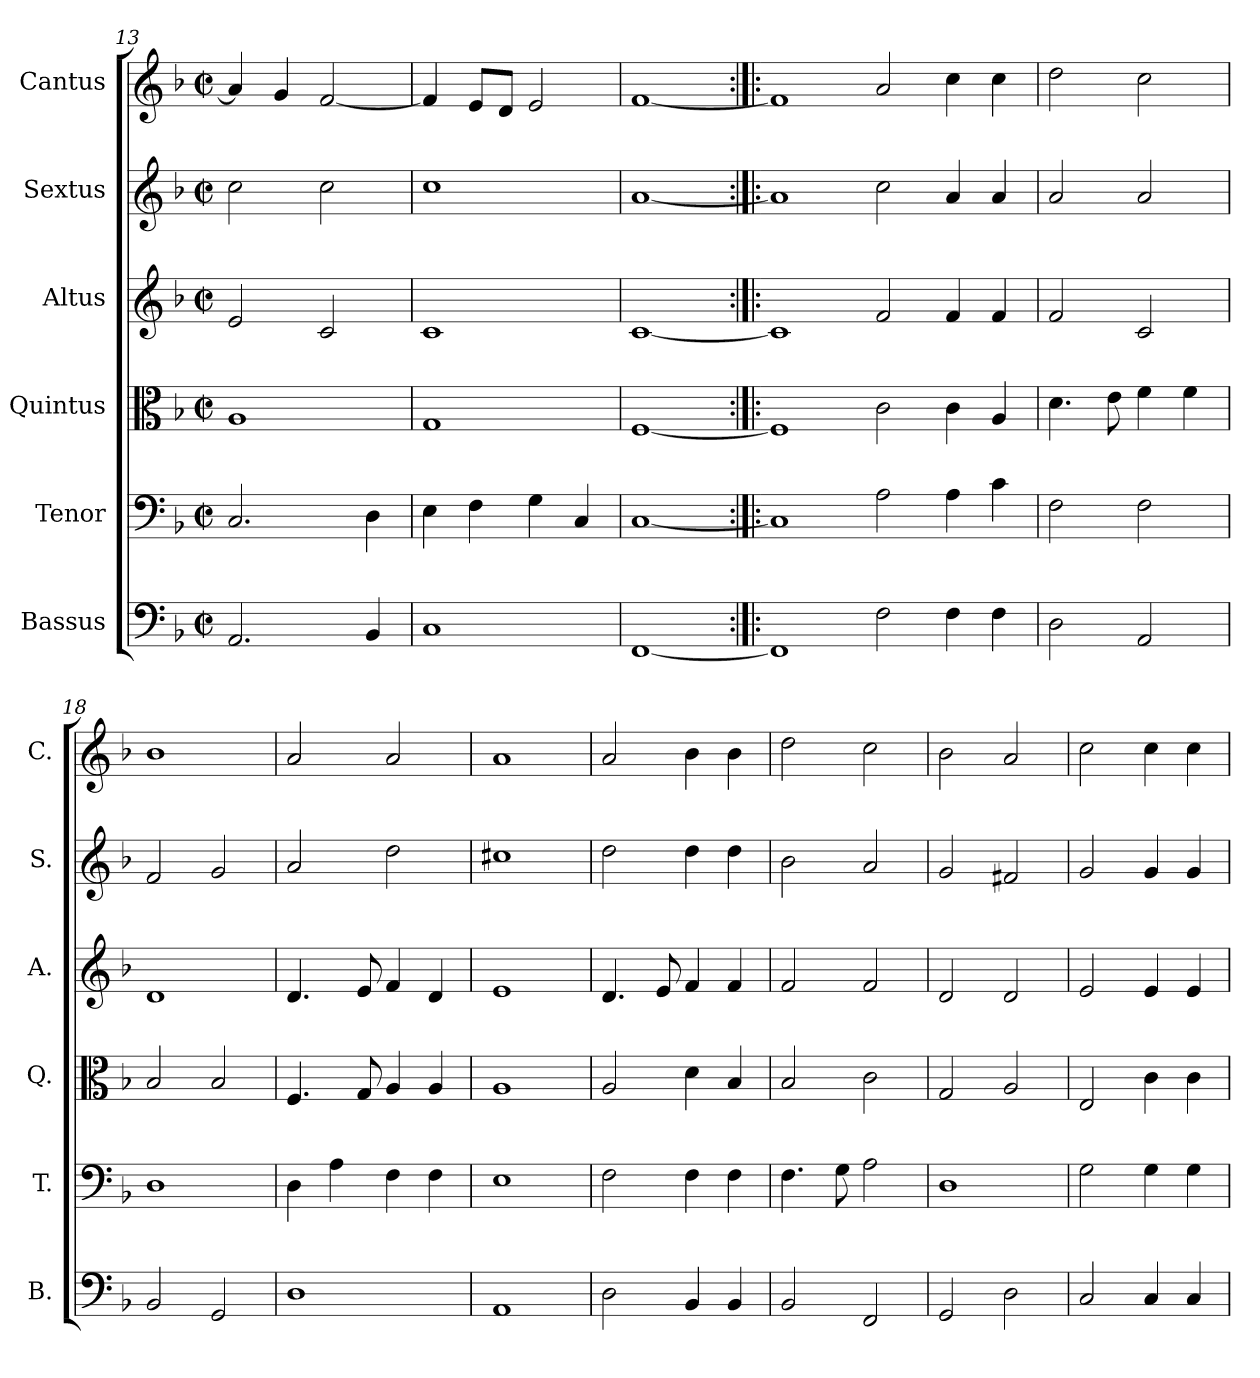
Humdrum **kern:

**kern	**kern	**kern	**kern	**kern	**kern
*part6	*part5	*part4	*part3	*part2	*part1
*staff6	*staff5	*staff4	*staff3	*staff2	*staff1
*I"Bassus	*I"Tenor	*I"Quintus	*I"Altus	*I"Sextus	*I"Cantus
*I'B.	*I'T.	*I'Q.	*I'A.	*I'S.	*I'C.
!!LO:LB:g=z
*clefF4	*clefF4	*clefC3	*clefG2	*clefG2	*clefG2
*k[b-]	*k[b-]	*k[b-]	*k[b-]	*k[b-]	*k[b-]
*F:	*F:	*F:	*F:	*F:	*F:
*M2/2	*M2/2	*M2/2	*M2/2	*M2/2	*M2/2
*met(c|)	*met(c|)	*met(c|)	*met(c|)	*met(c|)	*met(c|)
=13	=13	=13	=13	=13	=13
2.AA/	2.C/	1A/	2e/	2cc\	4a/]
.	.	.	.	.	4g/
.	.	.	2c/	2cc\	[2f/
4BB-/	4D\	.	.	.	.
=14	=14	=14	=14	=14	=14
1C/	4E\	1G/	1c/	1cc\	4f/]
.	4F\	.	.	.	8e/L
.	.	.	.	.	8d/J
.	4G\	.	.	.	2e/
.	4C/	.	.	.	.
=15	=15	=15	=15	=15	=15
[1FF/	[1C/	[1F/	[1c/	[1a/	[1f/
=16:|!|:	=16:|!|:	=16:|!|:	=16:|!|:	=16:|!|:	=16:|!|:
1FF/]	1C/]	1F/]	1c/]	1a/]	1f/]
2F\	2A\	2c\	2f/	2cc\	2a/
4F\	4A\	4c\	4f/	4a/	4cc\
4F\	4c\	4A/	4f/	4a/	4cc\
=17	=17	=17	=17	=17	=17
2D\	2F\	4.d\	2f/	2a/	2dd\
.	.	8e\	.	.	.
2AA/	2F\	4f\	2c/	2a/	2cc\
.	.	4f\	.	.	.
=18	=18	=18	=18	=18	=18
2BB-/	1D\	2B-/	1d/	2f/	1b-\
2GG/	.	2B-/	.	2g/	.
=19	=19	=19	=19	=19	=19
1D\	4D\	4.F/	4.d/	2a/	2a/
.	4A\	.	.	.	.
.	.	8G/	8e/	.	.
.	4F\	4A/	4f/	2dd\	2a/
.	4F\	4A/	4d/	.	.
=20	=20	=20	=20	=20	=20
1AA/	1E\	1A/	1e/	1cc#X\	1a/
=21	=21	=21	=21	=21	=21
2D\	2F\	2A/	4.d/	2dd\	2a/
.	.	.	8e/	.	.
4BB-/	4F\	4d\	4f/	4dd\	4b-\
4BB-/	4F\	4B-/	4f/	4dd\	4b-\
=22	=22	=22	=22	=22	=22
2BB-/	4.F\	2B-/	2f/	2b-\	2dd\
.	8G\	.	.	.	.
2FF/	2A\	2c\	2f/	2a/	2cc\
=23	=23	=23	=23	=23	=23
2GG/	1D\	2G/	2d/	2g/	2b-\
2D\	.	2A/	2d/	2f#X/	2a/
!!LO:LB:g=z
=24	=24	=24	=24	=24	=24
2C/	2G\	2E/	2e/	2g/	2cc\
4C/	4G\	4c\	4e/	4g/	4cc\
4C/	4G\	4c\	4e/	4g/	4cc\
=	=	=	=	=	=
*-	*-	*-	*-	*-	*-
